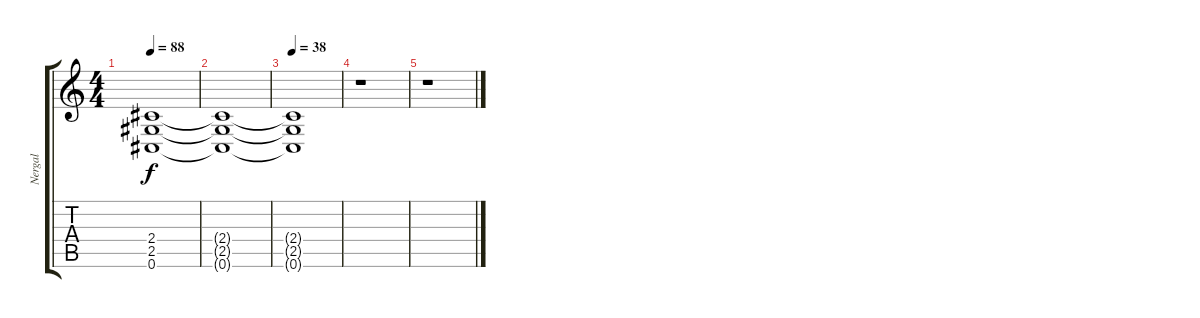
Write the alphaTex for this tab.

\track ("Nergal " "Nergal ") {instrument distortionguitar}
\staff {score tabs}
\tuning (Db4 Ab3 E3 B2 Gb2 Db2) {hide}
\ts (4 4)
\tempo 88
\clef g2
\ks c
(2.4{t} 2.5{t} 0.6{t}).1{dy f} |
(2.4{t} 2.5{t} 0.6{t}).1 |
\tempo 38
(2.4{t} 2.5{t} 0.6{t}).1 |
r.1 |
r.1
